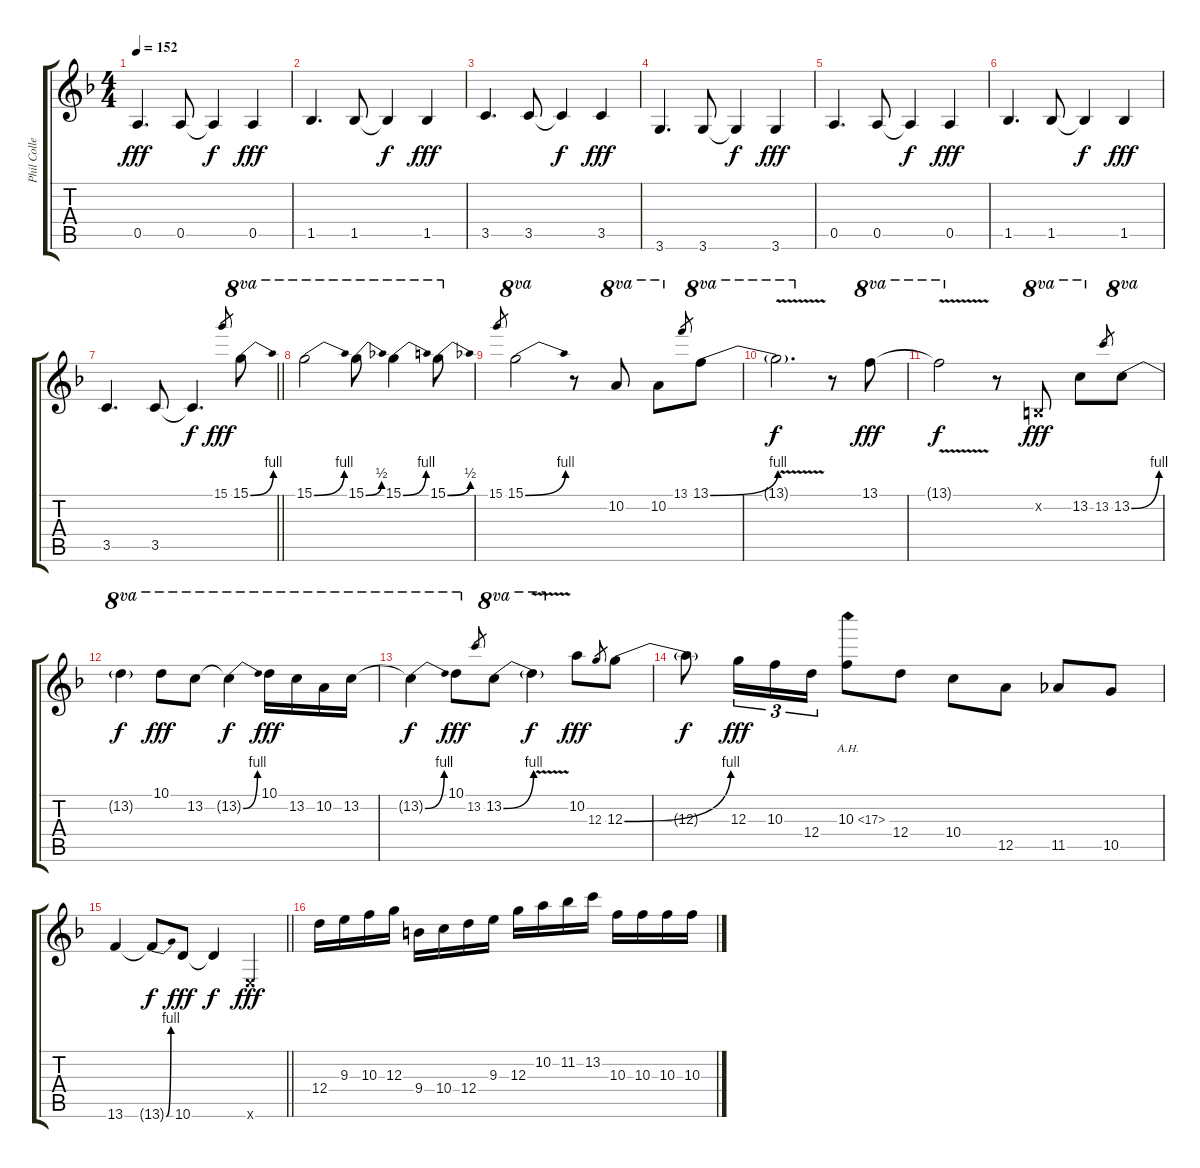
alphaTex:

\track ("Phil Collen" "Phil Colle") {instrument distortionguitar}
\staff {score tabs}
\tuning (E4 B3 G3 D3 A2 E2) {hide}
\ts (4 4)
\tempo 152
\clef g2
\ks dminor
0.5.4{d dy fff} 0.5.8 0.5{t}.4{dy f} 0.5.4{dy fff} |
1.5.4{d} 1.5.8 1.5{t}.4{dy f} 1.5.4{dy fff} |
3.5.4{d} 3.5.8 3.5{t}.4{dy f} 3.5.4{dy fff} |
3.6.4{d} 3.6.8 3.6{t}.4{dy f} 3.6.4{dy fff} |
0.5.4{d} 0.5.8 0.5{t}.4{dy f} 0.5.4{dy fff} |
1.5.4{d} 1.5.8 1.5{t}.4{dy f} 1.5.4{dy fff} |
\barLineRight lightlight
3.5.4{d} 3.5.8 3.5{t}.4{d dy f} 15.1.8{gr dy fff} 15.1{be (bend 0 0 60 4)}.8{ot 8va} |
15.1{be (bend 0 0 60 4)}.2{ot 8va} 15.1{be (bend 0 0 60 2)}.8{ot 8va} 15.1{be (bend 0 0 60 4)}.4{ot 8va} 15.1{be (bend 0 0 60 2)}.8{ot 8va} |
15.1.8{gr} 15.1{be (bend 0 0 60 4)}.2{ot 8va} r.8 10.2.8{ot 8va} 10.2.8{ot 8va} 13.1.8{gr} 13.1{be (bend 0 0 60 4)}.8{ot 8va} |
13.1{v t}.2{d ot 8va dy f} r.8 13.1.8{ot 8va dy fff} |
13.1{v t}.2{ot 8va dy f} r.8 0.2{x}.8{ot 8va dy fff} 13.2.8{ot 8va} 13.2.8{gr} 13.2{be (bend 0 0 60 4)}.8{ot 8va} |
13.2{t}.4{ot 8va dy f} 10.1.8{ot 8va dy fff} 13.2.8{ot 8va} 13.2{be (bend 0 0 60 4) t}.4{ot 8va dy f} 10.1.16{ot 8va dy fff} 13.2.16{ot 8va} 10.2.16{ot 8va} 13.2.16{ot 8va} |
13.2{be (bend 0 0 60 4) t}.4{ot 8va dy f} 10.1.8{ot 8va dy fff} 13.2.8{gr} 13.2{be (bend 0 0 60 4)}.8{ot 8va} 13.2{v t}.4{ot 8va dy f} 10.2.8{dy fff} 12.3.8{gr} 12.3{be (bend 0 0 60 4)}.8 |
12.3{t}.8{dy f} 12.3.16{tu (3 2) dy fff} 10.3.16{tu (3 2)} 12.4.16{tu (3 2)} 10.3{ah 7}.8 12.4.8 10.4.8 12.5.8 11.5.8 10.5.8 |
\barLineRight lightlight
13.6.4 13.6{be (bend 0 0 60 4) t}.8{dy f} 10.6.8{dy fff} 10.6{t}.4{dy f} 0.6{x}.4{dy fff} |
12.4.16 9.3.16 10.3.16 12.3.16 9.4.16 10.4.16 12.4.16 9.3.16 12.3.16 10.2.16 11.2.16 13.2.16 10.3.16 10.3.16 10.3.16 10.3.16
